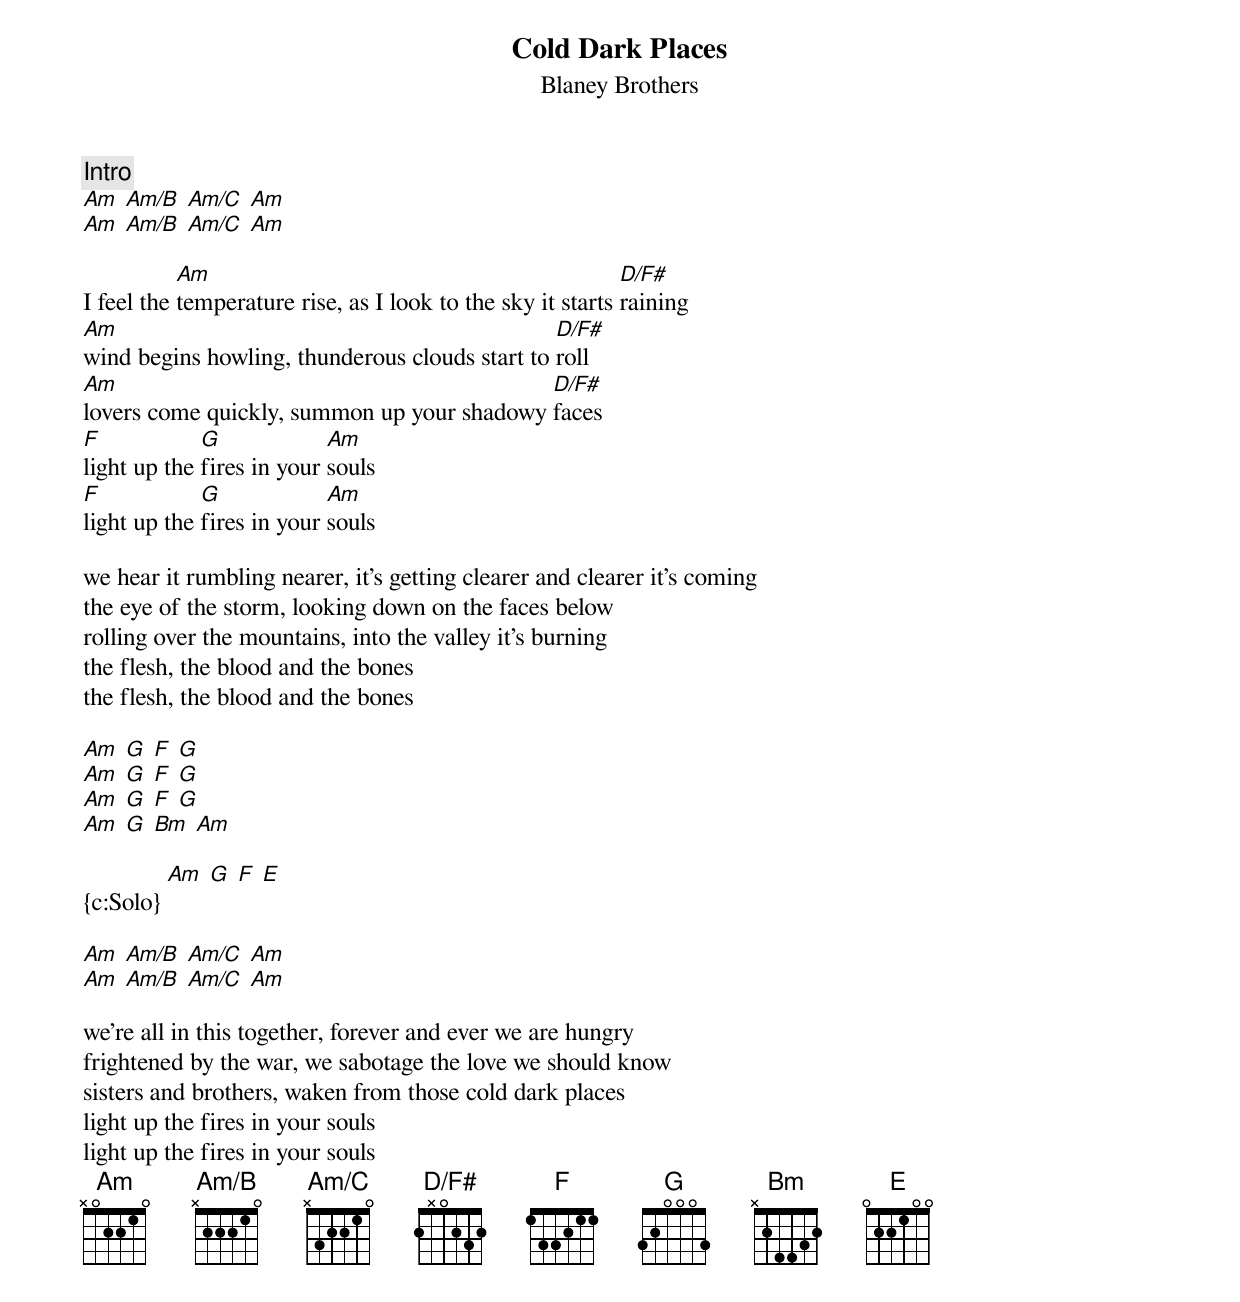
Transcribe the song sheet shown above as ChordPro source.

{t:Cold Dark Places}
{st:Blaney Brothers}

{define: D/F# base-fret 0 frets 2 x 0 2 3 2}
{define: Am/B base-fret 0 frets x 2 2 2 1 0}
{define: Am/C base-fret 0 frets x 3 2 2 1 0}

{c:Intro}
[Am] [Am/B] [Am/C] [Am]
[Am] [Am/B] [Am/C] [Am]

I feel the [Am]temperature rise, as I look to the sky it starts [D/F#]raining
[Am]wind begins howling, thunderous clouds start to [D/F#]roll
[Am]lovers come quickly, summon up your shadowy [D/F#]faces
[F]light up the [G]fires in your [Am]souls
[F]light up the [G]fires in your [Am]souls

we hear it rumbling nearer, it's getting clearer and clearer it's coming
the eye of the storm, looking down on the faces below
rolling over the mountains, into the valley it's burning
the flesh, the blood and the bones
the flesh, the blood and the bones

[Am] [G] [F] [G]
[Am] [G] [F] [G]
[Am] [G] [F] [G]
[Am] [G] [Bm] [Am]

{c:Solo} [Am] [G] [F] [E]

[Am] [Am/B] [Am/C] [Am]
[Am] [Am/B] [Am/C] [Am]

we're all in this together, forever and ever we are hungry
frightened by the war, we sabotage the love we should know
sisters and brothers, waken from those cold dark places
light up the fires in your souls
light up the fires in your souls
